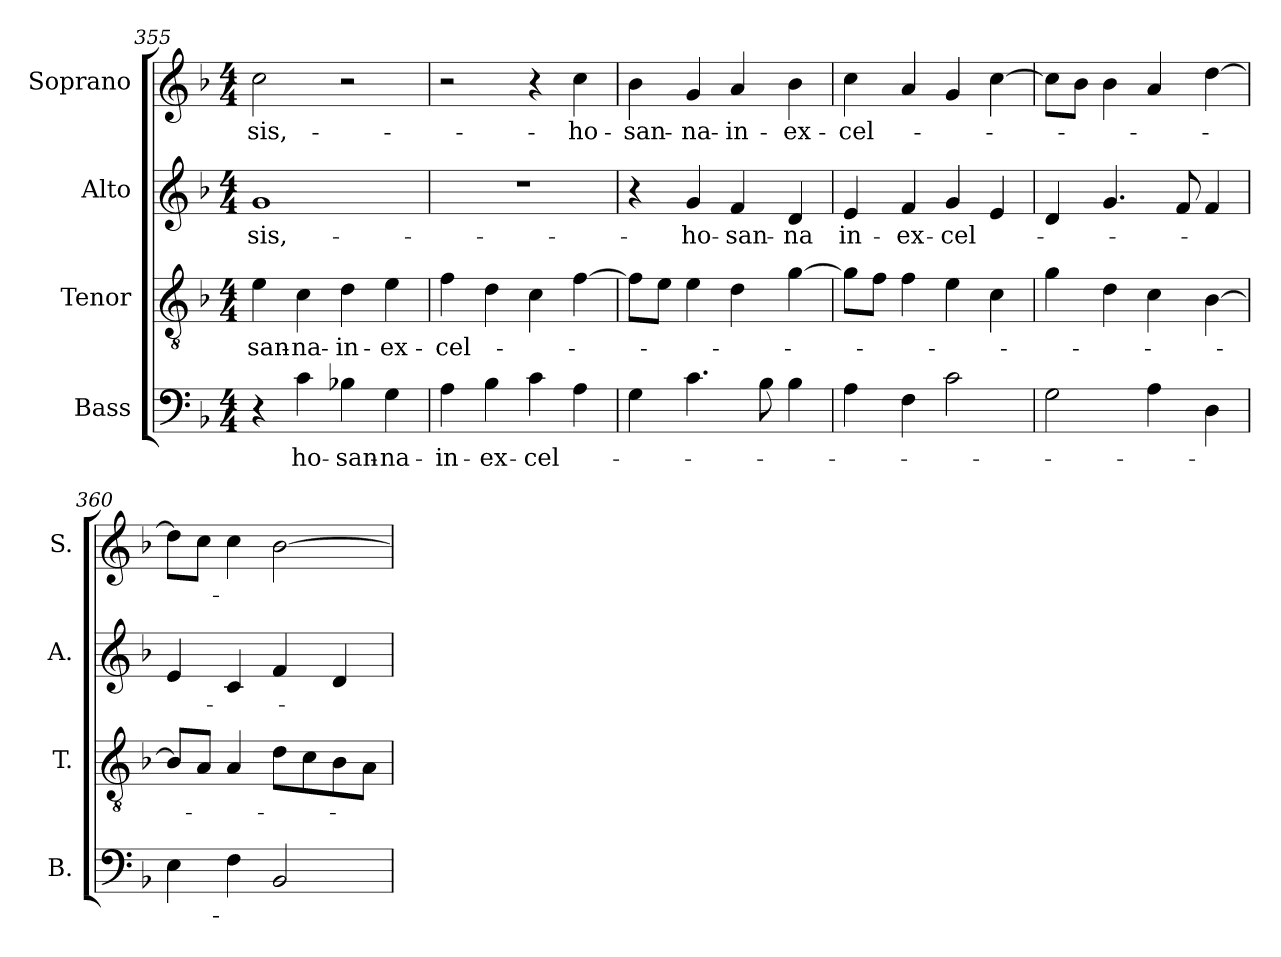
**kern	**text	**kern	**text	**kern	**text	**kern	**text
*part4	*part4	*part3	*part3	*part2	*part2	*part1	*part1
*staff4	*staff4	*staff3	*staff3	*staff2	*staff2	*staff1	*staff1
*I"Bass	*	*I"Tenor	*	*I"Alto	*	*I"Soprano	*
*I'B.	*	*I'T.	*	*I'A.	*	*I'S.	*
!!LO:PB:g=z
*clefF4	*	*clefGv2	*	*clefG2	*	*clefG2	*
*	*	*ITrd7c12	*	*	*	*	*
*k[b-]	*	*k[b-]	*	*k[b-]	*	*k[b-]	*
*F:	*	*F:	*	*F:	*	*F:	*
*M4/4	*	*M4/4	*	*M4/4	*	*M4/4	*
=355	=355	=355	=355	=355	=355	=355	=355
!	!	!	!LO:LY:b:color=#000000	!	!	!	!
!	!	!	!	!	!LO:LY:b:color=#000000	!	!
!	!	!	!	!	!	!	!LO:LY:b:color=#000000
4r	.	4Ei\	-san-	1gi	-sis,-	2cci\	-sis,-
!	!LO:LY:b:color=#000000	!	!	!	!	!	!
!	!	!	!LO:LY:b:color=#000000	!	!	!	!
4ci\	-ho-	4Ci\	-na-	.	.	.	.
!	!LO:LY:b:color=#000000	!	!	!	!	!	!
!	!	!	!LO:LY:b:color=#000000	!	!	!	!
4B-Xi\	-san-	4Di\	-in-	.	.	2r	.
!	!LO:LY:b:color=#000000	!	!	!	!	!	!
!	!	!	!LO:LY:b:color=#000000	!	!	!	!
4Gi\	-na-	4Ei\	-ex-	.	.	.	.
=356	=356	=356	=356	=356	=356	=356	=356
!	!LO:LY:b:color=#000000	!	!	!	!	!	!
!	!	!	!LO:LY:b:color=#000000	!	!	!	!
4Ai\	-in-	4Fi\	-cel-	1r	.	2r	.
!	!LO:LY:b:color=#000000	!	!	!	!	!	!
4B-i\	-ex-	4Di\	.	.	.	.	.
!	!LO:LY:b:color=#000000	!	!	!	!	!	!
4ci\	-cel-	4Ci\	.	.	.	4r	.
!	!	!	!	!	!	!	!LO:LY:b:color=#000000
4Ai\	.	[4Fi\	.	.	.	4cci\	-ho-
=357	=357	=357	=357	=357	=357	=357	=357
!	!	!	!	!	!	!	!LO:LY:b:color=#000000
4Gi\	.	8Fi\L]	.	4r	.	4b-i\	-san-
.	.	8Ei\J	.	.	.	.	.
!	!	!	!	!	!LO:LY:b:color=#000000	!	!
!	!	!	!	!	!	!	!LO:LY:b:color=#000000
4.ci\	.	4Ei\	.	4gi/	-ho-	4gi/	-na-
!	!	!	!	!	!LO:LY:b:color=#000000	!	!
!	!	!	!	!	!	!	!LO:LY:b:color=#000000
.	.	4Di\	.	4fi/	-san-	4ai/	-in-
8B-i\	.	.	.	.	.	.	.
!	!	!	!	!	!LO:LY:b:color=#000000	!	!
!	!	!	!	!	!	!	!LO:LY:b:color=#000000
4B-i\	.	[4Gi\	.	4di/	-na	4b-i\	-ex-
=358	=358	=358	=358	=358	=358	=358	=358
!	!	!	!	!	!LO:LY:b:color=#000000	!	!
!	!	!	!	!	!	!	!LO:LY:b:color=#000000
4Ai\	.	8Gi\L]	.	4ei/	in-	4cci\	-cel-
.	.	8Fi\J	.	.	.	.	.
!	!	!	!	!	!LO:LY:b:color=#000000	!	!
4Fi\	.	4Fi\	.	4fi/	-ex-	4ai/	.
!	!	!	!	!	!LO:LY:b:color=#000000	!	!
2ci\	.	4Ei\	.	4gi/	-cel-	4gi/	.
.	.	4Ci\	.	4ei/	.	[4cci\	.
!!LO:LB:g=z
=359	=359	=359	=359	=359	=359	=359	=359
2Gi\	.	4Gi\	.	4di/	.	8cci\L]	.
.	.	.	.	.	.	8b-i\J	.
.	.	4Di\	.	4.gi/	.	4b-i\	.
4Ai\	.	4Ci\	.	.	.	4ai/	.
.	.	.	.	8fi/	.	.	.
4Di\	.	[4BB-i\	.	4fi/	.	[4ddi\	.
=360	=360	=360	=360	=360	=360	=360	=360
4Ei\	.	8BB-i/L]	.	4ei/	.	8ddi\L]	.
.	.	8AAi/J	.	.	.	8cci\J	.
4Fi\	.	4AAi/	.	4ci/	.	4cci\	.
2BB-i/	.	8Di\L	.	4fi/	.	[2b-i\	.
.	.	8Ci\	.	.	.	.	.
.	.	8BB-i\	.	4di/	.	.	.
.	.	8AAi\J	.	.	.	.	.
=	=	=	=	=	=	=	=
*-	*-	*-	*-	*-	*-	*-	*-
